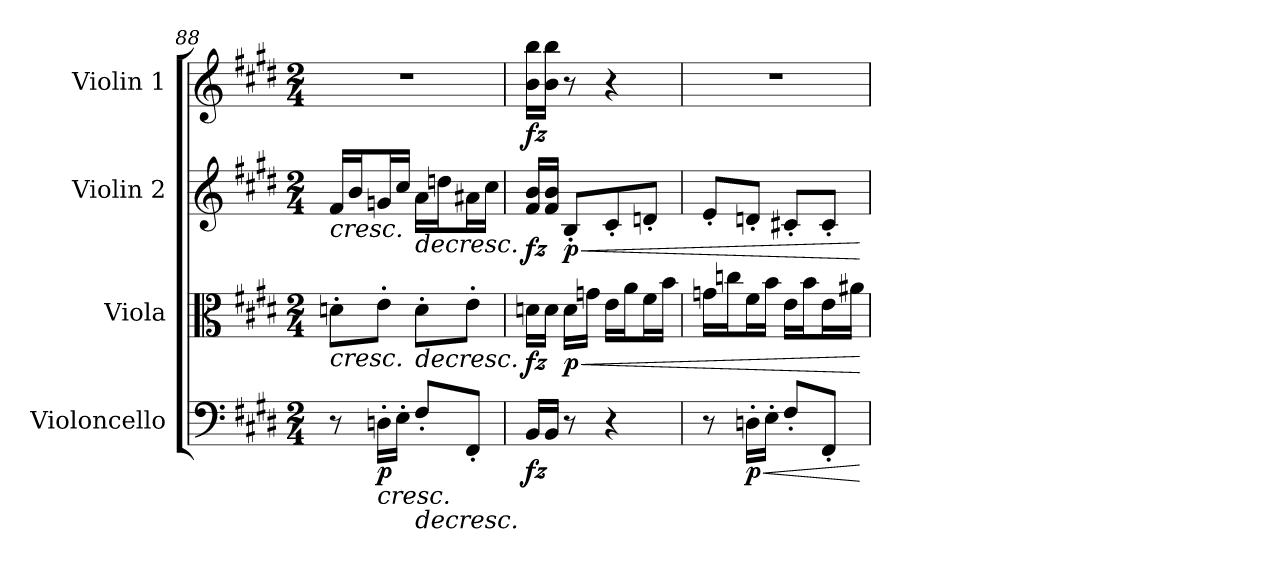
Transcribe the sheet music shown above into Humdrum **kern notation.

**kern	**dynam	**kern	**dynam	**kern	**dynam	**kern	**dynam
*part4	*part4	*part3	*part3	*part2	*part2	*part1	*part1
*staff4	*staff4	*staff3	*staff3	*staff2	*staff2	*staff1	*staff1
*I"Violoncello	*	*I"Viola	*	*I"Violin 2	*	*I"Violin 1	*
*I'Vc	*	*I'Vla	*	*I'Vln	*	*I'Vln	*
!!LO:LB:g=z
*clefF4	*	*clefC3	*	*clefG2	*	*clefG2	*
*k[f#c#g#d#]	*	*k[f#c#g#d#]	*	*k[f#c#g#d#]	*	*k[f#c#g#d#]	*
*M2/4	*	*M2/4	*	*M2/4	*	*M2/4	*
=88	=88	=88	=88	=88	=88	=88	=88
!	!	!	!LO:HP:b	!	!LO:HP:b	!	!
8r	.	8dn'\L	<	16f#/LL	<	2r	.
.	.	.	.	16b/J	.	.	.
!	!LO:HP:b	!	!	!	!	!	!
!	!LO:DY:n=1:b	!	!	!	!	!	!
16Dn'\LL	< p	8e'\J	.	16gn/L	.	.	.
16E'\JJ	.	.	.	16cc#/JJ	.	.	.
!	!LO:HP:b	!	!LO:HP:b	!	!LO:HP:b	!	!
8F#'/L	>	8d'\L	>	16a\LL	>	.	.
.	.	.	.	16ddn\J	.	.	.
8FF#'/J	.	8e'\J	.	16a#X\L	.	.	.
.	.	.	.	16cc#\JJ	.	.	.
.	[	.	[	.	[	.	.
=89	=89	=89	=89	=89	=89	=89	=89
!	!LO:DY:b	!	!LO:DY:b	!	!LO:DY:b	!	!LO:DY:b
16BB/LL	fz	16dn\LL	fz	16f#/ 16b/LL	fz	16b\ 16bb\LL	fz
16BB/JJ	.	16d\JJ	.	16f#/ 16b/JJ	.	16b\ 16bb\JJ	.
!	!	!	!LO:HP:b	!	!LO:HP:b	!	!
!	!	!	!LO:DY:n=1:b	!	!LO:DY:n=1:b	!	!
8r	.	16d\LL	< p	8B'/L	< p	8r	.
.	.	16gn\JJ	.	.	.	.	.
4r	.	16e\LL	.	8c#'/	.	4r	.
.	.	16a\J	.	.	.	.	.
.	.	16f#\L	.	8dnj'/J	.	.	.
.	.	16b\JJ	.	.	.	.	.
.	.	.	]	.	]	.	.
!!LO:LB:g=z
=90	=90	=90	=90	=90	=90	=90	=90
8r	.	16gn\LL	.	8e'/L	.	2r	.
.	.	16ccn\J	.	.	.	.	.
!	!LO:HP:b	!	!	!	!	!	!
!	!LO:DY:n=1:b	!	!	!	!	!	!
16Dn'\LL	< p	16f#\L	.	8dn'/J	.	.	.
16E'\JJ	.	16b\JJ	.	.	.	.	.
8F#'/L	]	16e\LL	.	8c#X'/L	.	.	.
.	.	16b\J	.	.	.	.	.
8FF#'/J	.	16e\L	.	8c#'/J	.	.	.
.	.	16a#X\JJ	.	.	.	.	.
.	[	.	[	.	[	.	.
=	=	=	=	=	=	=	=
*-	*-	*-	*-	*-	*-	*-	*-
